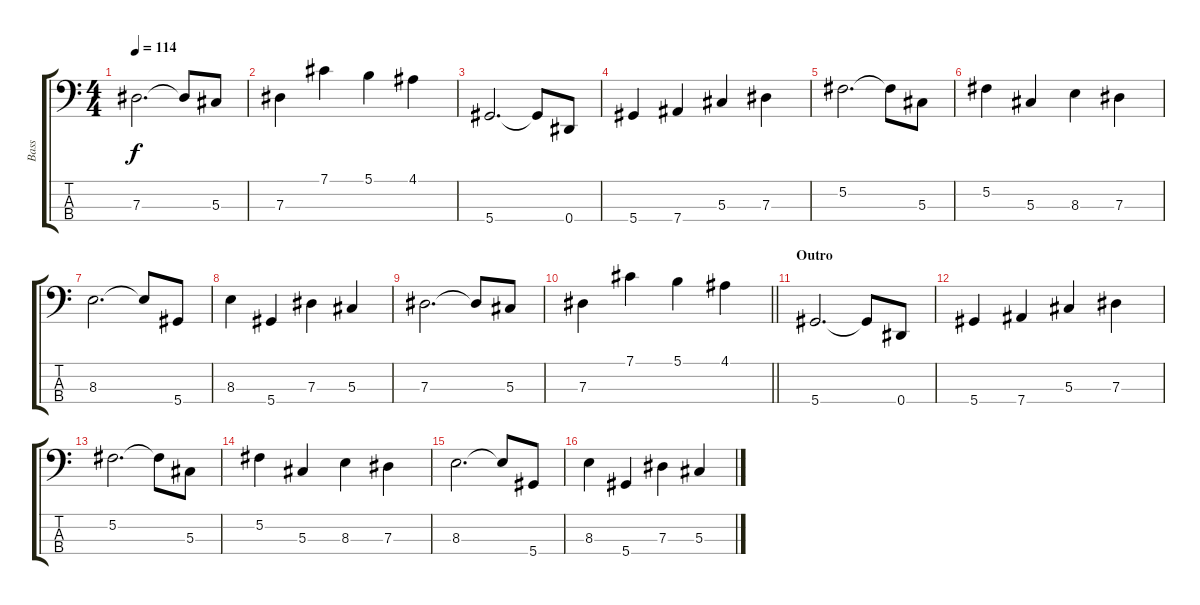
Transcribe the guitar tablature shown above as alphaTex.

\track ("Bass" "Bass") {instrument electricbassfinger}
\staff {score tabs}
\tuning (Gb2 Db2 Ab1 Eb1) {hide}
\ts (4 4)
\tempo 114
\clef f4
\ks c
7.3.2{d dy f} 7.3{t}.8 5.3.8 |
7.3.4 7.1.4 5.1.4 4.1.4 |
5.4.2{d} 5.4{t}.8 0.4.8 |
5.4.4 7.4.4 5.3.4 7.3.4 |
5.2.2{d} 5.2{t}.8 5.3.8 |
5.2.4 5.3.4 8.3.4 7.3.4 |
8.3.2{d} 8.3{t}.8 5.4.8 |
8.3.4 5.4.4 7.3.4 5.3.4 |
7.3.2{d} 7.3{t}.8 5.3.8 |
\barLineRight lightlight
7.3.4 7.1.4 5.1.4 4.1.4 |
\section ("" "Outro")
5.4.2{d} 5.4{t}.8 0.4.8 |
5.4.4 7.4.4 5.3.4 7.3.4 |
5.2.2{d} 5.2{t}.8 5.3.8 |
5.2.4 5.3.4 8.3.4 7.3.4 |
8.3.2{d} 8.3{t}.8 5.4.8 |
8.3.4 5.4.4 7.3.4 5.3.4
